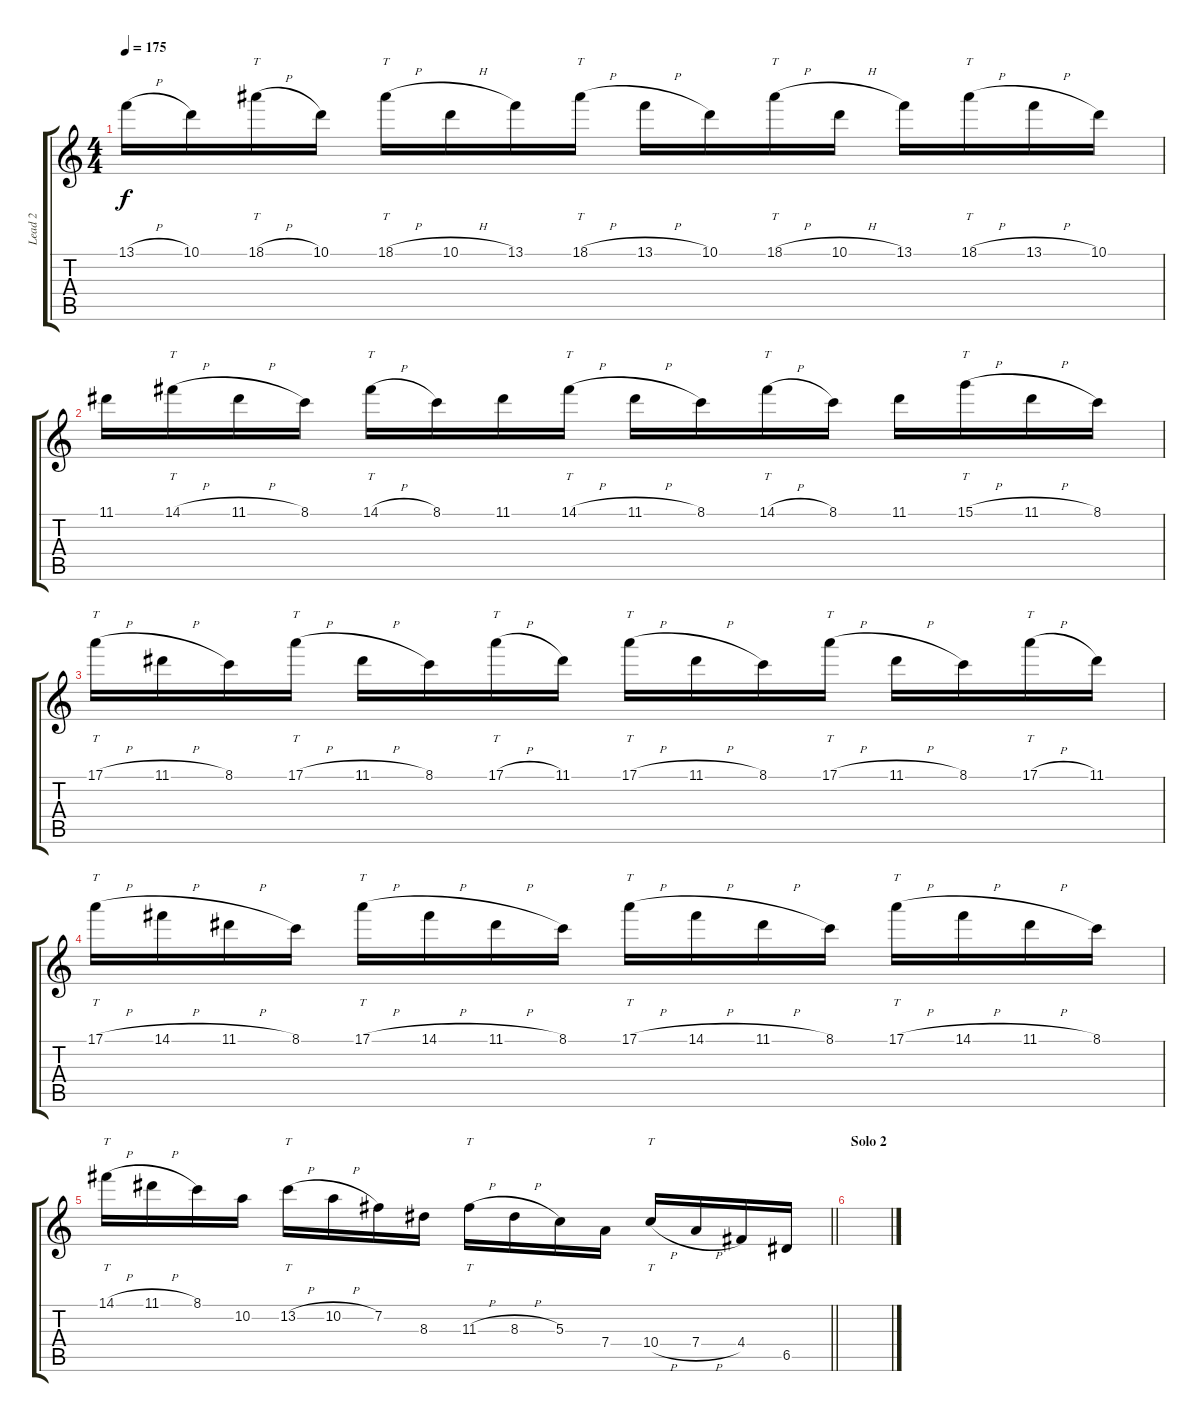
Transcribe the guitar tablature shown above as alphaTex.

\track ("Lead 2" "Lead 2") {instrument distortionguitar}
\staff {score tabs}
\tuning (E4 B3 G3 D3 A2 E2) {hide}
\ts (4 4)
\tempo 175
\clef g2
\ks c
13.1{h}.16{dy f} 10.1.16 18.1{h}.16{tt} 10.1.16 18.1{h}.16{tt} 10.1{h}.16 13.1.16 18.1{h}.16{tt} 13.1{h}.16 10.1.16 18.1{h}.16{tt} 10.1{h}.16 13.1.16 18.1{h}.16{tt} 13.1{h}.16 10.1.16 |
11.1.16 14.1{h}.16{tt} 11.1{h}.16 8.1.16 14.1{h}.16{tt} 8.1.16 11.1.16 14.1{h}.16{tt} 11.1{h}.16 8.1.16 14.1{h}.16{tt} 8.1.16 11.1.16 15.1{h}.16{tt} 11.1{h}.16 8.1.16 |
17.1{h}.16{tt} 11.1{h}.16 8.1.16 17.1{h}.16{tt} 11.1{h}.16 8.1.16 17.1{h}.16{tt} 11.1.16 17.1{h}.16{tt} 11.1{h}.16 8.1.16 17.1{h}.16{tt} 11.1{h}.16 8.1.16 17.1{h}.16{tt} 11.1.16 |
17.1{h}.16{tt} 14.1{h}.16 11.1{h}.16 8.1.16 17.1{h}.16{tt} 14.1{h}.16 11.1{h}.16 8.1.16 17.1{h}.16{tt} 14.1{h}.16 11.1{h}.16 8.1.16 17.1{h}.16{tt} 14.1{h}.16 11.1{h}.16 8.1.16 |
\barLineRight lightlight
14.1{h}.16{tt} 11.1{h}.16 8.1.16 10.2.16 13.2{h}.16{tt} 10.2{h}.16 7.2.16 8.3.16 11.3{h}.16{tt} 8.3{h}.16 5.3.16 7.4.16 10.4{h}.16{tt} 7.4{h}.16 4.4.16 6.5.16 |
\section ("" "Solo 2")
